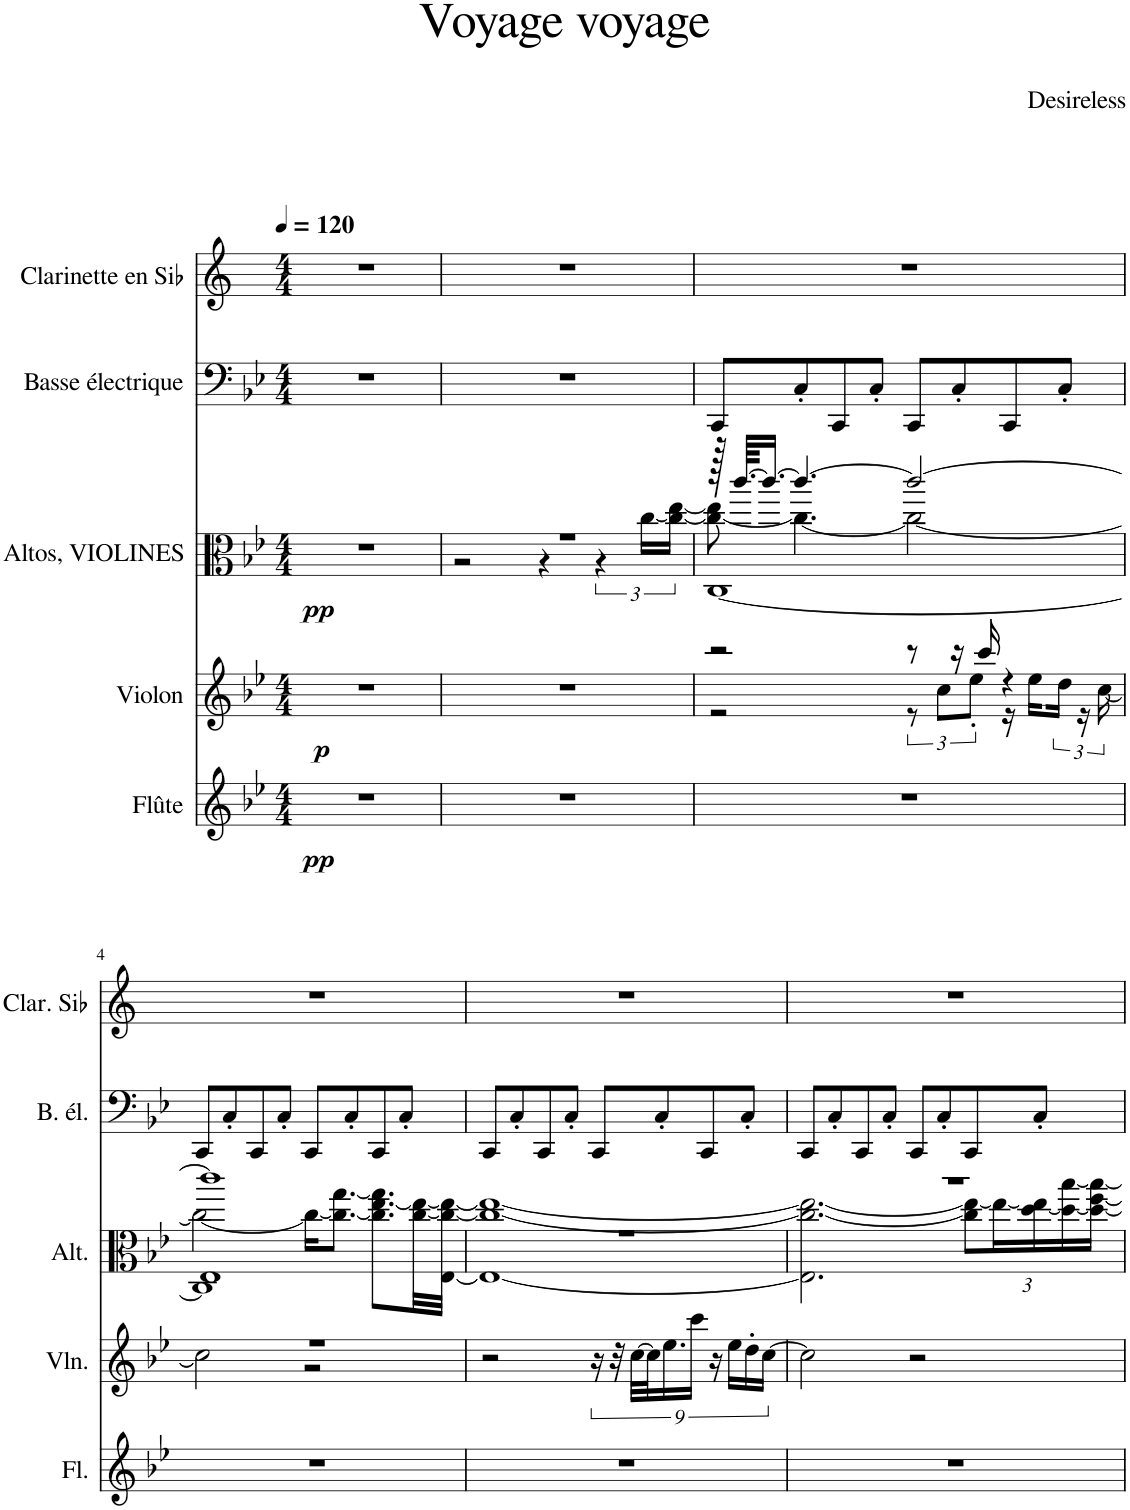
**kern	**dynam	**kern	**dynam	**kern	**dynam	**kern	**kern
*part5	*part5	*part4	*part4	*part3	*part3	*part2	*part1
*staff5	*staff5	*staff4	*staff4	*staff3	*staff3	*staff2	*staff1
*I"Flûte	*	*I"Violon	*	*I"Altos, VIOLINES	*	*I"Basse électrique	*I"Clarinette en Sib
*I'Fl.	*	*I'Vln.	*	*I'Alt.	*	*I'B. él.	*I'Clar. Sib
*clefG2	*	*clefG2	*	*clefC3	*	*clefF4	*clefG2
*	*	*	*	*	*	*Trd7c12	*Trd1c2
*k[b-e-]	*	*k[b-e-]	*	*k[b-e-]	*	*k[b-e-]	*k[]
*M4/4	*	*M4/4	*	*M4/4	*	*M4/4	*M4/4
*MM120	*	*MM120	*	*MM120	*	*MM120	*MM120
=1	=1	=1	=1	=1	=1	=1	=1
!	!LO:DY:b	!	!LO:DY:b	!	!LO:DY:b	!	!
1r	pp	1r	p	1r	pp	1r	1r
=2	=2	=2	=2	=2	=2	=2	=2
*	*	*	*	*^	*	*	*
1r	.	1r	.	1r	2r	.	1r	1r
.	.	.	.	.	4r	.	.	.
.	.	.	.	.	6r	.	.	.
.	.	.	.	.	[24cc\LL	.	.	.
.	.	.	.	.	24cc\_ [24ee-\JJ	.	.	.
=3	=3	=3	=3	=3	=3	=3	=3	=3
*	*	*^	*	*	*^	*	*	*
1r	.	2r	2r	.	128r	8cc\_ 8ee-\]	[1C	.	8CC/L	1r
.	.	.	.	.	[64.ccc/KKLL	.	.	.	.	.
.	.	.	.	.	16.ccc/JJ_	.	.	.	.	.
.	.	.	.	.	4.ccc/_	4.cc\_	.	.	8C'/	.
.	.	.	.	.	.	.	.	.	8CC/	.
.	.	.	.	.	.	.	.	.	8C'/J	.
.	.	8r	12r	.	2ccc/_	2cc\_	.	.	8CC/L	.
.	.	.	12cc\L	.	.	.	.	.	.	.
.	.	16r	.	.	.	.	.	.	8C'/	.
.	.	.	12ee-'\J	.	.	.	.	.	.	.
.	.	16ccc/	.	.	.	.	.	.	.	.
.	.	4r	16r	.	.	.	.	.	8CC/	.
.	.	.	16ee-\LL	.	.	.	.	.	.	.
.	.	.	24dd\JJ	.	.	.	.	.	8C'/J	.
.	.	.	24r	.	.	.	.	.	.	.
.	.	.	[24cc\	.	.	.	.	.	.	.
!!LO:LB:g=z
=4	=4	=4	=4	=4	=4	=4	=4	=4	=4	=4
*	*	*	*	*	*	*	*^	*	*	*
1r	.	1r	2cc\]	.	1ccc]	2cc\_	1E-	1C]	.	8CC/L	1r
.	.	.	.	.	.	.	.	.	.	8C'/	.
.	.	.	.	.	.	.	.	.	.	8CC/	.
.	.	.	.	.	.	.	.	.	.	8C'/J	.
.	.	.	2r	.	.	16cc\KL_	.	.	.	8CC/L	.
.	.	.	.	.	.	8.cc\_ [8.gg\J	.	.	.	.	.
.	.	.	.	.	.	.	.	.	.	8C'/	.
.	.	.	.	.	.	8.cc\] [8.ee-\ 8.gg\]L	.	.	.	8CC/	.
.	.	.	.	.	.	.	.	.	.	8C'/J	.
.	.	.	.	.	.	[32cc\ 32ee-\_LL	.	.	.	.	.
.	.	.	.	.	.	[32E-\ 32cc\_ 32ee-\_JJJ	.	.	.	.	.
*	*	*v	*v	*	*	*	*	*	*	*	*
*	*	*	*	*	*v	*v	*v	*	*	*
=5	=5	=5	=5	=5	=5	=5	=5	=5
1r	.	2r	.	1r	1E-_ 1cc_ 1ee-_	.	8CC/L	1r
.	.	.	.	.	.	.	8C'/	.
.	.	.	.	.	.	.	8CC/	.
.	.	.	.	.	.	.	8C'/J	.
.	.	18r	.	.	.	.	8CC/L	.
.	.	36r	.	.	.	.	.	.
.	.	[36cc\LLL	.	.	.	.	.	.
.	.	36cc\J]	.	.	.	.	.	.
.	.	.	.	.	.	.	8C'/	.
.	.	5760ryy	.	.	.	.	.	.
.	.	18.ee-\	.	.	.	.	.	.
.	.	18ccc\JJ	.	.	.	.	.	.
.	.	.	.	.	.	.	8CC/	.
.	.	18r	.	.	.	.	.	.
.	.	18ee-\LL	.	.	.	.	.	.
.	.	.	.	.	.	.	8C'/J	.
.	.	18dd'\	.	.	.	.	.	.
.	.	[18cc\JJ	.	.	.	.	.	.
5760ryy	.	.	.	5760ryy	5760ryy	.	5760ryy	5760ryy
=6	=6	=6	=6	=6	=6	=6	=6	=6
1r	.	2cc\]	.	1r	2.E-\] 2.cc\_ 2.ee-\_	.	8CC/L	1r
.	.	.	.	.	.	.	8C'/	.
.	.	.	.	.	.	.	8CC/	.
.	.	.	.	.	.	.	8C'/J	.
.	.	2r	.	.	.	.	8CC/L	.
.	.	.	.	.	.	.	8C'/	.
*	*	*	*	*	*Xbrackettup	*	*	*
.	.	.	.	.	12cc\] 12ee-\_L	.	8CC/	.
.	.	.	.	.	24ee-\L_	.	.	.
.	.	.	.	.	[24dd\ 24ee-\]	.	8C'/J	.
.	.	.	.	.	24dd\_ [24bb-\	.	.	.
.	.	.	.	.	24dd\_ [24ff\ 24bb-\_JJ	.	.	.
*	*	*	*	*v	*v	*	*	*
=	=	=	=	=	=	=	=
*-	*-	*-	*-	*-	*-	*-	*-
